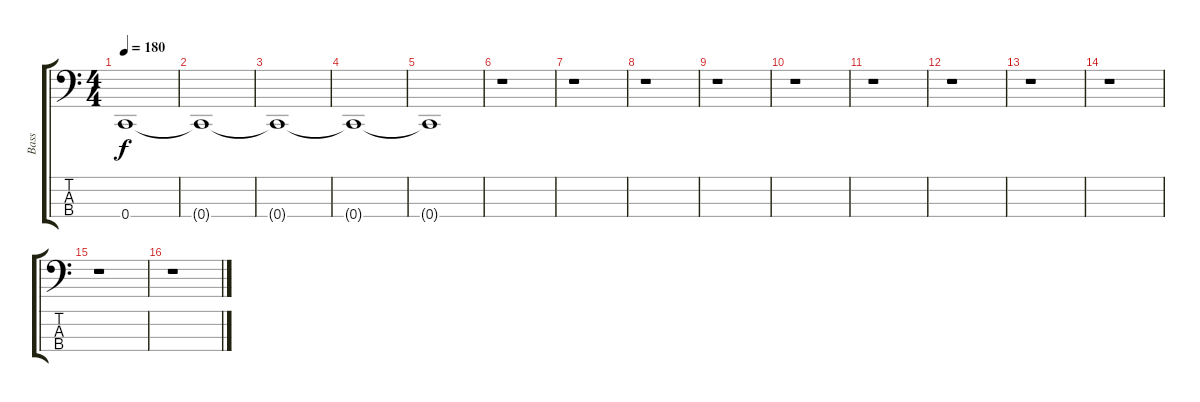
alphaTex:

\track ("Bass" "Bass") {instrument electricbassfinger}
\staff {score tabs}
\tuning (F2 C2 G1 C1) {hide}
\ts (4 4)
\tempo 180
\clef f4
\ks c
0.4{t}.1{dy f} |
0.4{t}.1 |
0.4{t}.1 |
0.4{t}.1 |
0.4{t}.1 |
r.1 |
r.1 |
r.1 |
r.1 |
r.1 |
r.1 |
r.1 |
r.1 |
r.1 |
r.1 |
r.1
